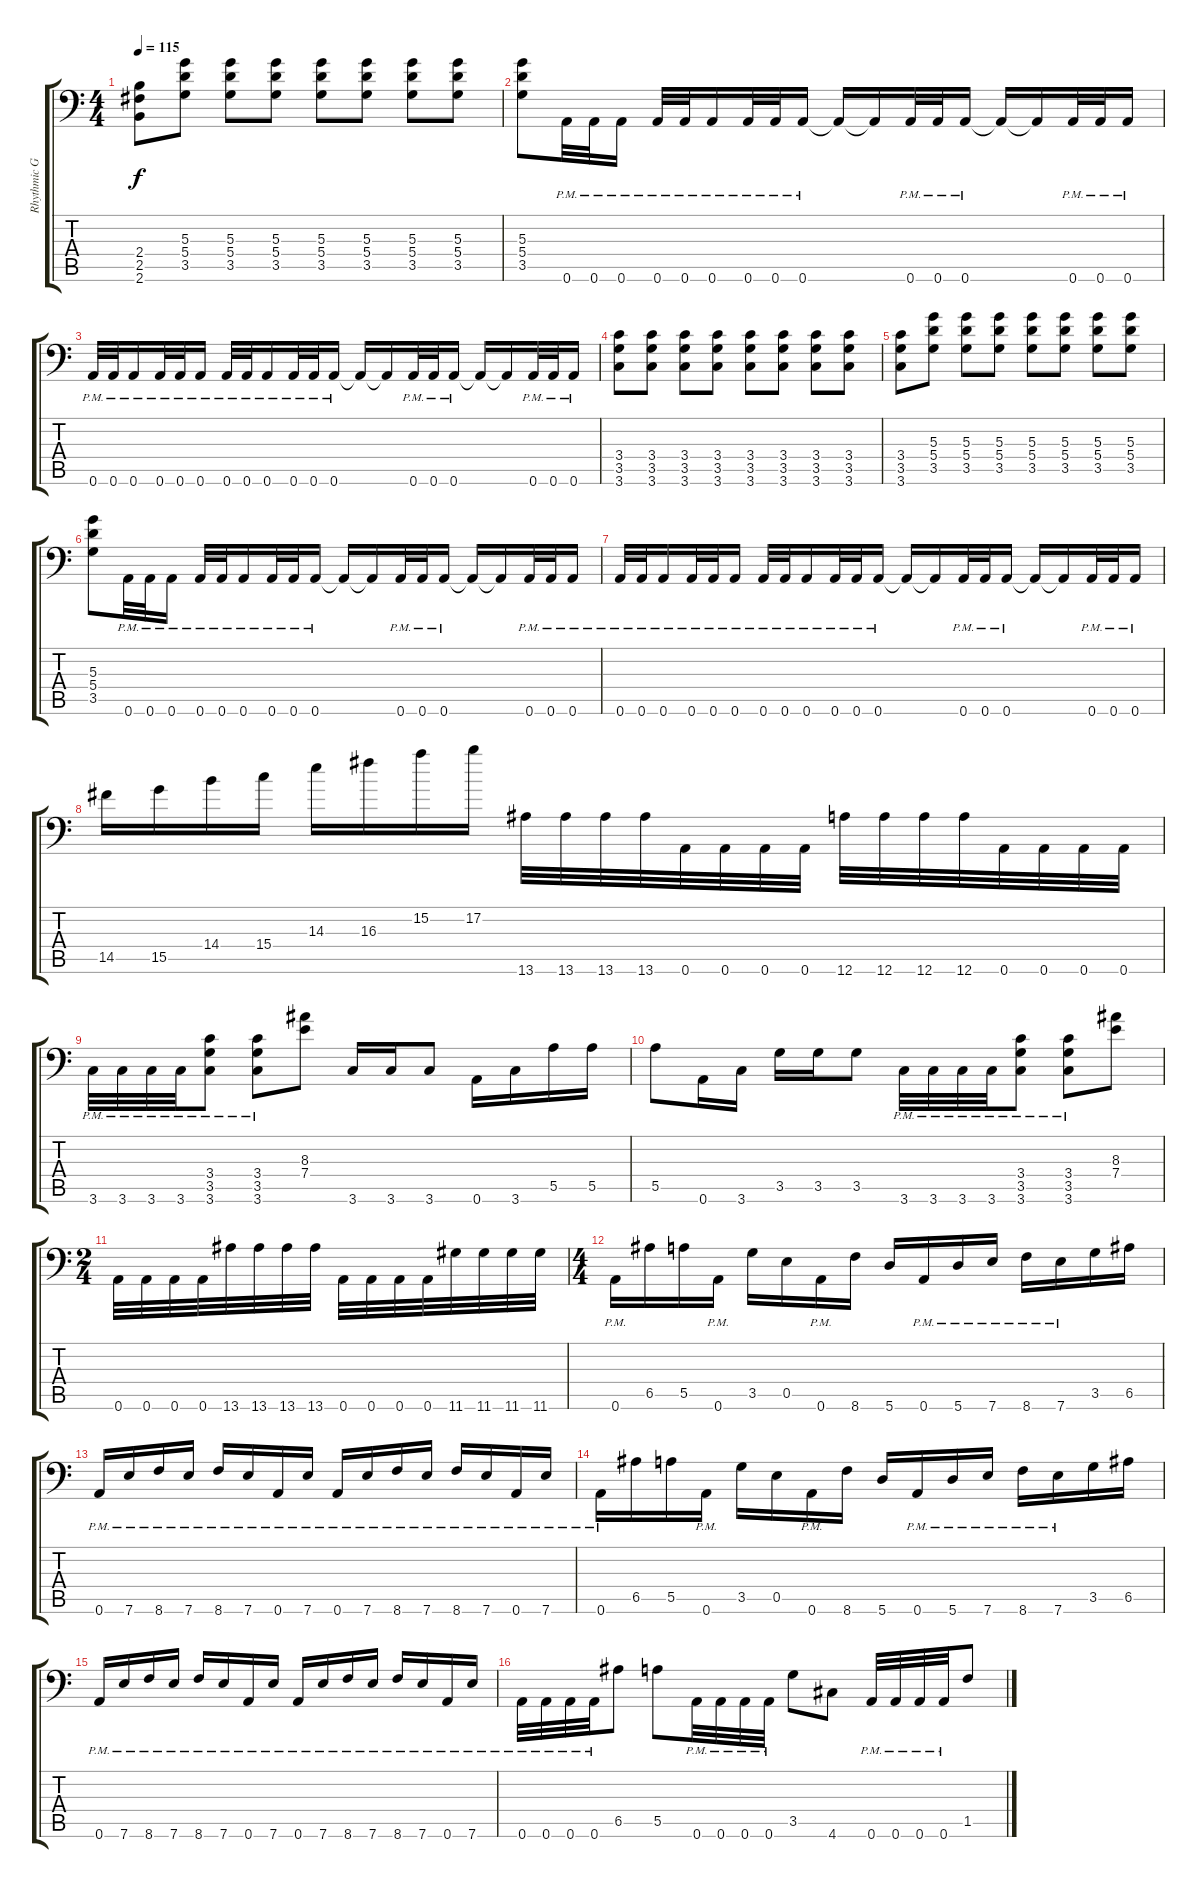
\track ("Rhythmic Guitar" "Rhythmic G") {instrument distortionguitar}
\staff {score tabs}
\tuning (B3 Gb3 D3 A2 E2 A1) {hide}
\ts (4 4)
\tempo 115
\clef f4
\ks c
(2.4 2.5 2.6).8{dy f} (5.3 5.4 3.5).8 (5.3 5.4 3.5).8 (5.3 5.4 3.5).8 (5.3 5.4 3.5).8 (5.3 5.4 3.5).8 (5.3 5.4 3.5).8 (5.3 5.4 3.5).8 |
(5.3 5.4 3.5).8 0.6{pm}.32 0.6{pm}.32 0.6{pm}.16 0.6{pm}.32 0.6{pm}.32 0.6{pm}.16 0.6{pm}.32 0.6{pm}.32 0.6{pm}.16 0.6{t}.16 0.6{t}.16 0.6{pm}.32 0.6{pm}.32 0.6{pm}.16 0.6{t}.16 0.6{t}.16 0.6{pm}.32 0.6{pm}.32 0.6{pm}.16 |
0.6{pm}.32 0.6{pm}.32 0.6{pm}.16 0.6{pm}.32 0.6{pm}.32 0.6{pm}.16 0.6{pm}.32 0.6{pm}.32 0.6{pm}.16 0.6{pm}.32 0.6{pm}.32 0.6{pm}.16 0.6{t}.16 0.6{t}.16 0.6{pm}.32 0.6{pm}.32 0.6{pm}.16 0.6{t}.16 0.6{t}.16 0.6{pm}.32 0.6{pm}.32 0.6{pm}.16 |
(3.4 3.5 3.6).8 (3.4 3.5 3.6).8 (3.4 3.5 3.6).8 (3.4 3.5 3.6).8 (3.4 3.5 3.6).8 (3.4 3.5 3.6).8 (3.4 3.5 3.6).8 (3.4 3.5 3.6).8 |
(3.4 3.5 3.6).8 (5.3 5.4 3.5).8 (5.3 5.4 3.5).8 (5.3 5.4 3.5).8 (5.3 5.4 3.5).8 (5.3 5.4 3.5).8 (5.3 5.4 3.5).8 (5.3 5.4 3.5).8 |
(5.3 5.4 3.5).8 0.6{pm}.32 0.6{pm}.32 0.6{pm}.16 0.6{pm}.32 0.6{pm}.32 0.6{pm}.16 0.6{pm}.32 0.6{pm}.32 0.6{pm}.16 0.6{t}.16 0.6{t}.16 0.6{pm}.32 0.6{pm}.32 0.6{pm}.16 0.6{t}.16 0.6{t}.16 0.6{pm}.32 0.6{pm}.32 0.6{pm}.16 |
0.6{pm}.32 0.6{pm}.32 0.6{pm}.16 0.6{pm}.32 0.6{pm}.32 0.6{pm}.16 0.6{pm}.32 0.6{pm}.32 0.6{pm}.16 0.6{pm}.32 0.6{pm}.32 0.6{pm}.16 0.6{t}.16 0.6{t}.16 0.6{pm}.32 0.6{pm}.32 0.6{pm}.16 0.6{t}.16 0.6{t}.16 0.6{pm}.32 0.6{pm}.32 0.6{pm}.16 |
14.5.16 15.5.16 14.4.16 15.4.16 14.3.16 16.3.16 15.2.16 17.2.16 13.6.32 13.6.32 13.6.32 13.6.32 0.6.32 0.6.32 0.6.32 0.6.32 12.6.32 12.6.32 12.6.32 12.6.32 0.6.32 0.6.32 0.6.32 0.6.32 |
3.6{pm}.32 3.6{pm}.32 3.6{pm}.32 3.6{pm}.32 (3.4{pm} 3.5{pm} 3.6{pm}).8 (3.4{pm} 3.5{pm} 3.6{pm}).8 (8.3 7.4).8 3.6.16 3.6.16 3.6.8 0.6.16 3.6.16 5.5.16 5.5.16 |
5.5.8 0.6.16 3.6.16 3.5.16 3.5.16 3.5.8 3.6{pm}.32 3.6{pm}.32 3.6{pm}.32 3.6{pm}.32 (3.4{pm} 3.5{pm} 3.6{pm}).8 (3.4{pm} 3.5{pm} 3.6{pm}).8 (8.3 7.4).8 |
\ts (2 4)
0.6.32 0.6.32 0.6.32 0.6.32 13.6.32 13.6.32 13.6.32 13.6.32 0.6.32 0.6.32 0.6.32 0.6.32 11.6.32 11.6.32 11.6.32 11.6.32 |
\ts (4 4)
0.6{pm}.16 6.5.16 5.5.16 0.6{pm}.16 3.5.16 0.5.16 0.6{pm}.16 8.6.16 5.6.16 0.6{pm}.16 5.6{pm}.16 7.6{pm}.16 8.6{pm}.16 7.6{pm}.16 3.5.16 6.5.16 |
0.6{pm}.16 7.6{pm}.16 8.6{pm}.16 7.6{pm}.16 8.6{pm}.16 7.6{pm}.16 0.6{pm}.16 7.6{pm}.16 0.6{pm}.16 7.6{pm}.16 8.6{pm}.16 7.6{pm}.16 8.6{pm}.16 7.6{pm}.16 0.6{pm}.16 7.6{pm}.16 |
0.6{pm}.16 6.5.16 5.5.16 0.6{pm}.16 3.5.16 0.5.16 0.6{pm}.16 8.6.16 5.6.16 0.6{pm}.16 5.6{pm}.16 7.6{pm}.16 8.6{pm}.16 7.6{pm}.16 3.5.16 6.5.16 |
0.6{pm}.16 7.6{pm}.16 8.6{pm}.16 7.6{pm}.16 8.6{pm}.16 7.6{pm}.16 0.6{pm}.16 7.6{pm}.16 0.6{pm}.16 7.6{pm}.16 8.6{pm}.16 7.6{pm}.16 8.6{pm}.16 7.6{pm}.16 0.6{pm}.16 7.6{pm}.16 |
0.6{pm}.32 0.6{pm}.32 0.6{pm}.32 0.6{pm}.32 6.5.8 5.5.8 0.6{pm}.32 0.6{pm}.32 0.6{pm}.32 0.6{pm}.32 3.5.8 4.6.8 0.6{pm}.32 0.6{pm}.32 0.6{pm}.32 0.6{pm}.32 1.5.8
